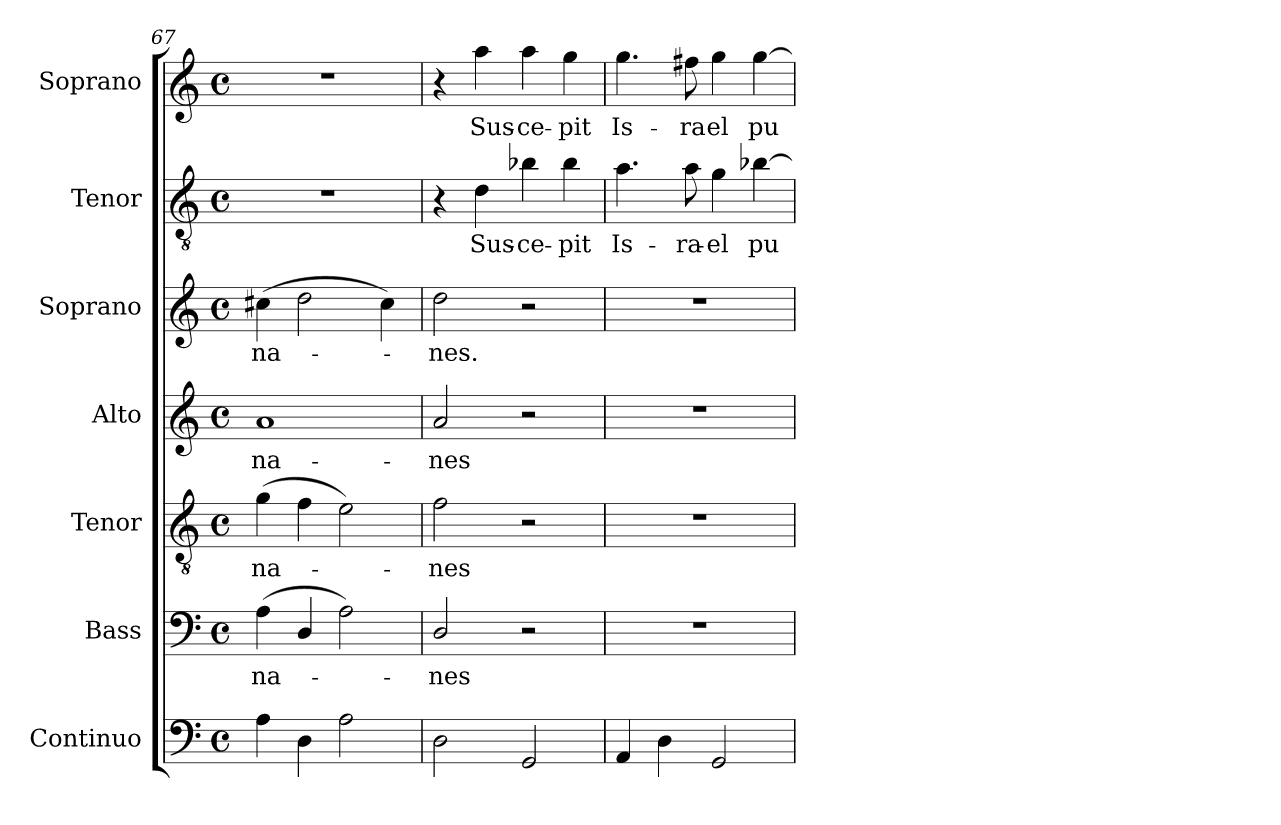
**kern	**kern	**text	**kern	**text	**kern	**text	**kern	**text	**kern	**text	**kern	**text
*part7	*part6	*part6	*part5	*part5	*part4	*part4	*part3	*part3	*part2	*part2	*part1	*part1
*staff7	*staff6	*staff6	*staff5	*staff5	*staff4	*staff4	*staff3	*staff3	*staff2	*staff2	*staff1	*staff1
*I"Continuo	*I"Bass	*	*I"Tenor	*	*I"Alto	*	*I"Soprano	*	*I"Tenor	*	*I"Soprano	*
*I'Cont.	*I'B.	*	*I'T.	*	*I'A.	*	*I'S.	*	*I'T.	*	*I'S.	*
*clefF4	*clefF4	*	*clefGv2	*	*clefG2	*	*clefG2	*	*clefGv2	*	*clefG2	*
*	*	*	*ITrd7c12	*	*	*	*	*	*ITrd7c12	*	*	*
*k[]	*k[]	*	*k[]	*	*k[]	*	*k[]	*	*k[]	*	*k[]	*
*C:	*C:	*	*C:	*	*C:	*	*C:	*	*C:	*	*C:	*
*M4/4	*M4/4	*	*M4/4	*	*M4/4	*	*M4/4	*	*M4/4	*	*M4/4	*
*met(c)	*met(c)	*	*met(c)	*	*met(c)	*	*met(c)	*	*met(c)	*	*met(c)	*
=67	=67	=67	=67	=67	=67	=67	=67	=67	=67	=67	=67	=67
!	!	!LO:LY:b:color=#000000	!	!	!	!	!	!	!	!	!	!
!	!	!	!	!LO:LY:b:color=#000000	!	!	!	!	!	!	!	!
!	!	!	!	!	!	!LO:LY:b:color=#000000	!	!	!	!	!	!
!	!	!	!	!	!	!	!	!LO:LY:b:color=#000000	!	!	!	!
4Ai\	(4Ai\	-na-	(4Gi\	-na-	1ai	-na-	(4cc#Xi\	-na-	1r	.	1r	.
4Di\	4Di/	.	4Fi\	.	.	.	2ddi\	.	.	.	.	.
2Ai\	2Ai\)	.	2Ei\)	.	.	.	.	.	.	.	.	.
.	.	.	.	.	.	.	4cc#i\)	.	.	.	.	.
=68	=68	=68	=68	=68	=68	=68	=68	=68	=68	=68	=68	=68
!	!	!LO:LY:b:color=#000000	!	!	!	!	!	!	!	!	!	!
!	!	!	!	!LO:LY:b:color=#000000	!	!	!	!	!	!	!	!
!	!	!	!	!	!	!LO:LY:b:color=#000000	!	!	!	!	!	!
!	!	!	!	!	!	!	!	!LO:LY:b:color=#000000	!	!	!	!
2Di\	2Di/	-nes	2Fi\	-nes	2ai/	-nes	2ddi\	-nes.	4r	.	4r	.
!	!	!	!	!	!	!	!	!	!	!LO:LY:b:color=#000000	!	!
!	!	!	!	!	!	!	!	!	!	!	!	!LO:LY:b:color=#000000
.	.	.	.	.	.	.	.	.	4Di\	Sus-	4aai\	Sus-
!	!	!	!	!	!	!	!	!	!	!LO:LY:b:color=#000000	!	!
!	!	!	!	!	!	!	!	!	!	!	!	!LO:LY:b:color=#000000
2GGi/	2r	.	2r	.	2r	.	2r	.	4B-Xi\	-ce-	4aai\	-ce-
!	!	!	!	!	!	!	!	!	!	!LO:LY:b:color=#000000	!	!
!	!	!	!	!	!	!	!	!	!	!	!	!LO:LY:b:color=#000000
.	.	.	.	.	.	.	.	.	4B-i\	-pit	4ggi\	-pit
!!LO:LB:g=z
=69	=69	=69	=69	=69	=69	=69	=69	=69	=69	=69	=69	=69
!	!	!	!	!	!	!	!	!	!	!LO:LY:b:color=#000000	!	!
!	!	!	!	!	!	!	!	!	!	!	!	!LO:LY:b:color=#000000
4AAi/	1r	.	1r	.	1r	.	1r	.	4.Ai\	Is-	4.ggi\	Is-
4Di\	.	.	.	.	.	.	.	.	.	.	.	.
!	!	!	!	!	!	!	!	!	!	!LO:LY:b:color=#000000	!	!
!	!	!	!	!	!	!	!	!	!	!	!	!LO:LY:b:color=#000000
.	.	.	.	.	.	.	.	.	8Ai\	-ra-	8ff#Xi\	-ra
!	!	!	!	!	!	!	!	!	!	!LO:LY:b:color=#000000	!	!
!	!	!	!	!	!	!	!	!	!	!	!	!LO:LY:b:color=#000000
2GGi/	.	.	.	.	.	.	.	.	4Gi\	-el	4ggi\	el
!	!	!	!	!	!	!	!	!	!	!LO:LY:b:color=#000000	!	!
!	!	!	!	!	!	!	!	!	!	!	!	!LO:LY:b:color=#000000
.	.	.	.	.	.	.	.	.	[>4B-Xi\	pu-	[>4ggi\	pu-
=	=	=	=	=	=	=	=	=	=	=	=	=
*-	*-	*-	*-	*-	*-	*-	*-	*-	*-	*-	*-	*-
